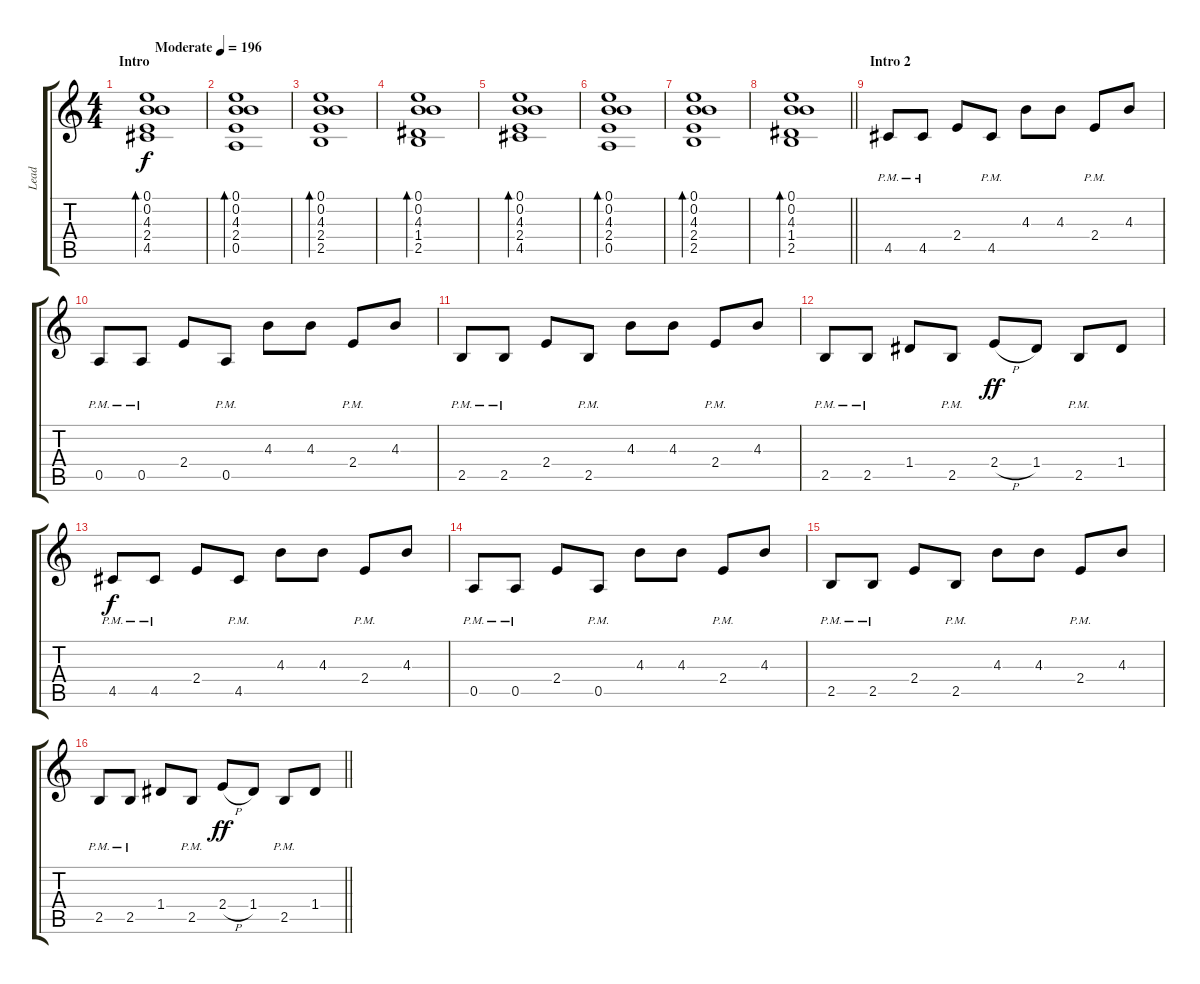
\track ("Lead" "Lead") {instrument distortionguitar}
\staff {score tabs}
\tuning (E4 B3 G3 D3 A2 E2) {hide}
\ts (4 4)
\section ("" "Intro")
\tempo (196 "Moderate")
\clef g2
\ks c
(0.1 0.2 4.3 2.4 4.5).1{bd 120 dy f volume 8 instrument electricguitarclean} |
(0.1 0.2 4.3 2.4 0.5).1{bd 120} |
(0.1 0.2 4.3 2.4 2.5).1{bd 120} |
(0.1 0.2 4.3 1.4 2.5).1{bd 120} |
(0.1 0.2 4.3 2.4 4.5).1{bd 120} |
(0.1 0.2 4.3 2.4 0.5).1{bd 120} |
(0.1 0.2 4.3 2.4 2.5).1{bd 120} |
\barLineRight lightlight
(0.1 0.2 4.3 1.4 2.5).1{bd 120} |
\section ("" "Intro 2")
4.5{pm}.8{instrument overdrivenguitar} 4.5{pm}.8 2.4.8 4.5{pm}.8 4.3.8 4.3.8 2.4{pm}.8 4.3.8 |
0.5{pm}.8 0.5{pm}.8 2.4.8 0.5{pm}.8 4.3.8 4.3.8 2.4{pm}.8 4.3.8 |
2.5{pm}.8 2.5{pm}.8 2.4.8 2.5{pm}.8 4.3.8 4.3.8 2.4{pm}.8 4.3.8 |
2.5{pm}.8 2.5{pm}.8 1.4.8 2.5{pm}.8 2.4{h}.8{dy ff} 1.4.8 2.5{pm}.8 1.4.8 |
4.5{pm}.8{dy f instrument overdrivenguitar} 4.5{pm}.8 2.4.8 4.5{pm}.8 4.3.8 4.3.8 2.4{pm}.8 4.3.8 |
0.5{pm}.8 0.5{pm}.8 2.4.8 0.5{pm}.8 4.3.8 4.3.8 2.4{pm}.8 4.3.8 |
2.5{pm}.8 2.5{pm}.8 2.4.8 2.5{pm}.8 4.3.8 4.3.8 2.4{pm}.8 4.3.8 |
\barLineRight lightlight
2.5{pm}.8 2.5{pm}.8 1.4.8 2.5{pm}.8 2.4{h}.8{dy ff} 1.4.8 2.5{pm}.8 1.4.8
